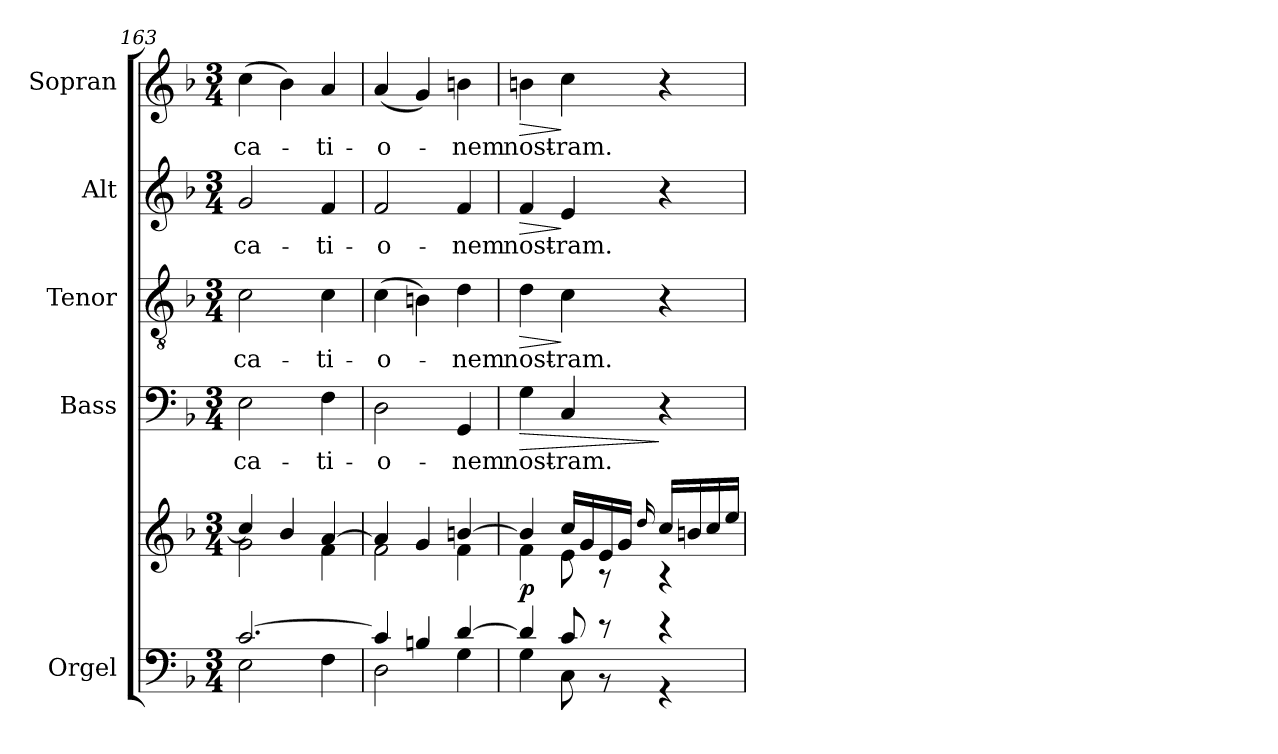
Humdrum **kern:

**kern	**kern	**dynam	**kern	**text	**dynam	**kern	**text	**dynam	**kern	**text	**dynam	**kern	**text	**dynam
*part5	*part5	*part5	*part4	*part4	*part4	*part3	*part3	*part3	*part2	*part2	*part2	*part1	*part1	*part1
*staff6	*staff5	*staff5/6	*staff4	*staff4	*staff4	*staff3	*staff3	*staff3	*staff2	*staff2	*staff2	*staff1	*staff1	*staff1
*I"Orgel	*	*	*I"Bass	*	*	*I"Tenor	*	*	*I"Alt	*	*	*I"Sopran	*	*
*I'Org.	*	*	*I'B.	*	*	*I'T.	*	*	*I'A.	*	*	*I'S.	*	*
*clefF4	*clefG2	*	*clefF4	*	*	*clefGv2	*	*	*clefG2	*	*	*clefG2	*	*
*k[b-]	*k[b-]	*	*k[b-]	*	*	*k[b-]	*	*	*k[b-]	*	*	*k[b-]	*	*
*F:	*F:	*	*F:	*	*	*F:	*	*	*F:	*	*	*F:	*	*
*M3/4	*M3/4	*	*M3/4	*	*	*M3/4	*	*	*M3/4	*	*	*M3/4	*	*
=163	=163	=163	=163	=163	=163	=163	=163	=163	=163	=163	=163	=163	=163	=163
*^	*^	*	*	*	*	*	*	*	*	*	*	*	*	*
!	!	!	!	!	!	!LO:LY:b	!	!	!LO:LY:b	!	!	!LO:LY:b	!	!	!LO:LY:b	!
[>2.c/	2E\	4cc/]	2g\	.	2E\	-ca-	.	2c\	-ca-	.	2g/	-ca-	.	(>4cc\	-ca-	.
.	.	4b-/	.	.	.	.	.	.	.	.	.	.	.	4b-\)	.	.
!	!	!	!	!	!	!LO:LY:b	!	!	!LO:LY:b	!	!	!LO:LY:b	!	!	!LO:LY:b	!
.	4F\	[>4a/	4f\	.	4F\	-ti-	.	4c\	-ti-	.	4f/	-ti-	.	4a/	-ti-	.
!!LO:PB:g=z
=164	=164	=164	=164	=164	=164	=164	=164	=164	=164	=164	=164	=164	=164	=164	=164	=164
!	!	!	!	!	!	!LO:LY:b	!	!	!LO:LY:b	!	!	!LO:LY:b	!	!	!LO:LY:b	!
4c/]	2D\	4a/]	2f\	.	2D\	-o-	.	(>4c\	-o-	.	2f/	-o-	.	(<4a/	-o-	.
4Bn/	.	4g/	.	.	.	.	.	4Bn\)	.	.	.	.	.	4g/)	.	.
!	!	!	!	!	!	!LO:LY:b	!	!	!LO:LY:b	!	!	!LO:LY:b	!	!	!LO:LY:b	!
[>4d/	4G\	[>4bn/	4f\	.	4GG/	-nem	.	4d\	-nem	.	4f/	-nem	.	4bn\	-nem	.
=165	=165	=165	=165	=165	=165	=165	=165	=165	=165	=165	=165	=165	=165	=165	=165	=165
!	!	!	!	!LO:DY:b	!	!LO:LY:b	!LO:HP:b	!	!LO:LY:b	!LO:HP:b	!	!LO:LY:b	!LO:HP:b	!	!LO:LY:b	!LO:HP:b
4d/]	4G\	4b/]	4f\	p	4G\	nost-	>	4d\	nost-	>	4f/	nost-	>	4bn\	nost-	>
!	!	!	!	!	!	!LO:LY:b	!	!	!LO:LY:b	!	!	!LO:LY:b	!	!	!LO:LY:b	!
8c/	8C\	16cc/LL	8e\	.	4C/	-ram.	.	4c\	-ram.	]	4e/	-ram.	]	4cc\	-ram.	]
.	.	16g/	.	.	.	.	.	.	.	.	.	.	.	.	.	.
8r	8r	16e/	8rA	.	.	.	.	.	.	.	.	.	.	.	.	.
.	.	16g/JJ	.	.	.	.	.	.	.	.	.	.	.	.	.	.
.	.	16qqdd/	.	.	.	.	.	.	.	.	.	.	.	.	.	.
4r	4r	16cc/LL	4rA	.	4r	.	]	4r	.	.	4r	.	.	4r	.	.
.	.	16bn/	.	.	.	.	.	.	.	.	.	.	.	.	.	.
.	.	16cc/	.	.	.	.	.	.	.	.	.	.	.	.	.	.
.	.	16ee/JJ	.	.	.	.	.	.	.	.	.	.	.	.	.	.
*v	*v	*	*	*	*	*	*	*	*	*	*	*	*	*	*	*
*	*v	*v	*	*	*	*	*	*	*	*	*	*	*	*	*
=	=	=	=	=	=	=	=	=	=	=	=	=	=	=
*-	*-	*-	*-	*-	*-	*-	*-	*-	*-	*-	*-	*-	*-	*-
